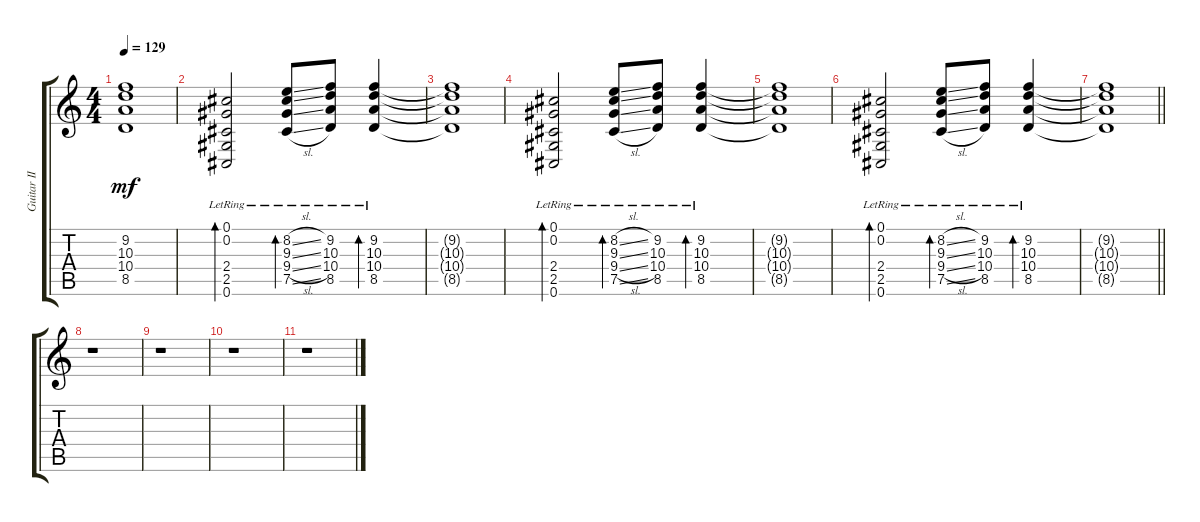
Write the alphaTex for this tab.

\track ("Guitar II" "Guitar II") {instrument distortionguitar}
\staff {score tabs}
\tuning (Db4 Ab3 E3 B2 Gb2 Db2) {hide}
\ts (4 4)
\tempo 129
\clef g2
\ks c
(9.2{t} 10.3{t} 10.4{t} 8.5{t}).1{dy mf} |
(0.1{lr} 0.2{lr} 2.4{lr} 2.5{lr} 0.6{lr}).2{bd 120} (8.2{sl lr} 9.3{sl lr} 9.4{sl lr} 7.5{sl lr}).8{bd 120} (9.2{lr} 10.3{lr} 10.4{lr} 8.5{lr}).8 (9.2{lr} 10.3{lr} 10.4{lr} 8.5{lr}).4{bd 480} |
(9.2{t} 10.3{t} 10.4{t} 8.5{t}).1 |
(0.1{lr} 0.2{lr} 2.4{lr} 2.5{lr} 0.6{lr}).2{bd 120} (8.2{sl lr} 9.3{sl lr} 9.4{sl lr} 7.5{sl lr}).8{bd 120} (9.2{lr} 10.3{lr} 10.4{lr} 8.5{lr}).8 (9.2{lr} 10.3{lr} 10.4{lr} 8.5{lr}).4{bd 480} |
(9.2{t} 10.3{t} 10.4{t} 8.5{t}).1 |
(0.1{lr} 0.2{lr} 2.4{lr} 2.5{lr} 0.6{lr}).2{bd 120} (8.2{sl lr} 9.3{sl lr} 9.4{sl lr} 7.5{sl lr}).8{bd 120} (9.2{lr} 10.3{lr} 10.4{lr} 8.5{lr}).8 (9.2{lr} 10.3{lr} 10.4{lr} 8.5{lr}).4{bd 480} |
\barLineRight lightlight
(9.2{t} 10.3{t} 10.4{t} 8.5{t}).1 |
r.1 |
r.1 |
r.1 |
r.1
